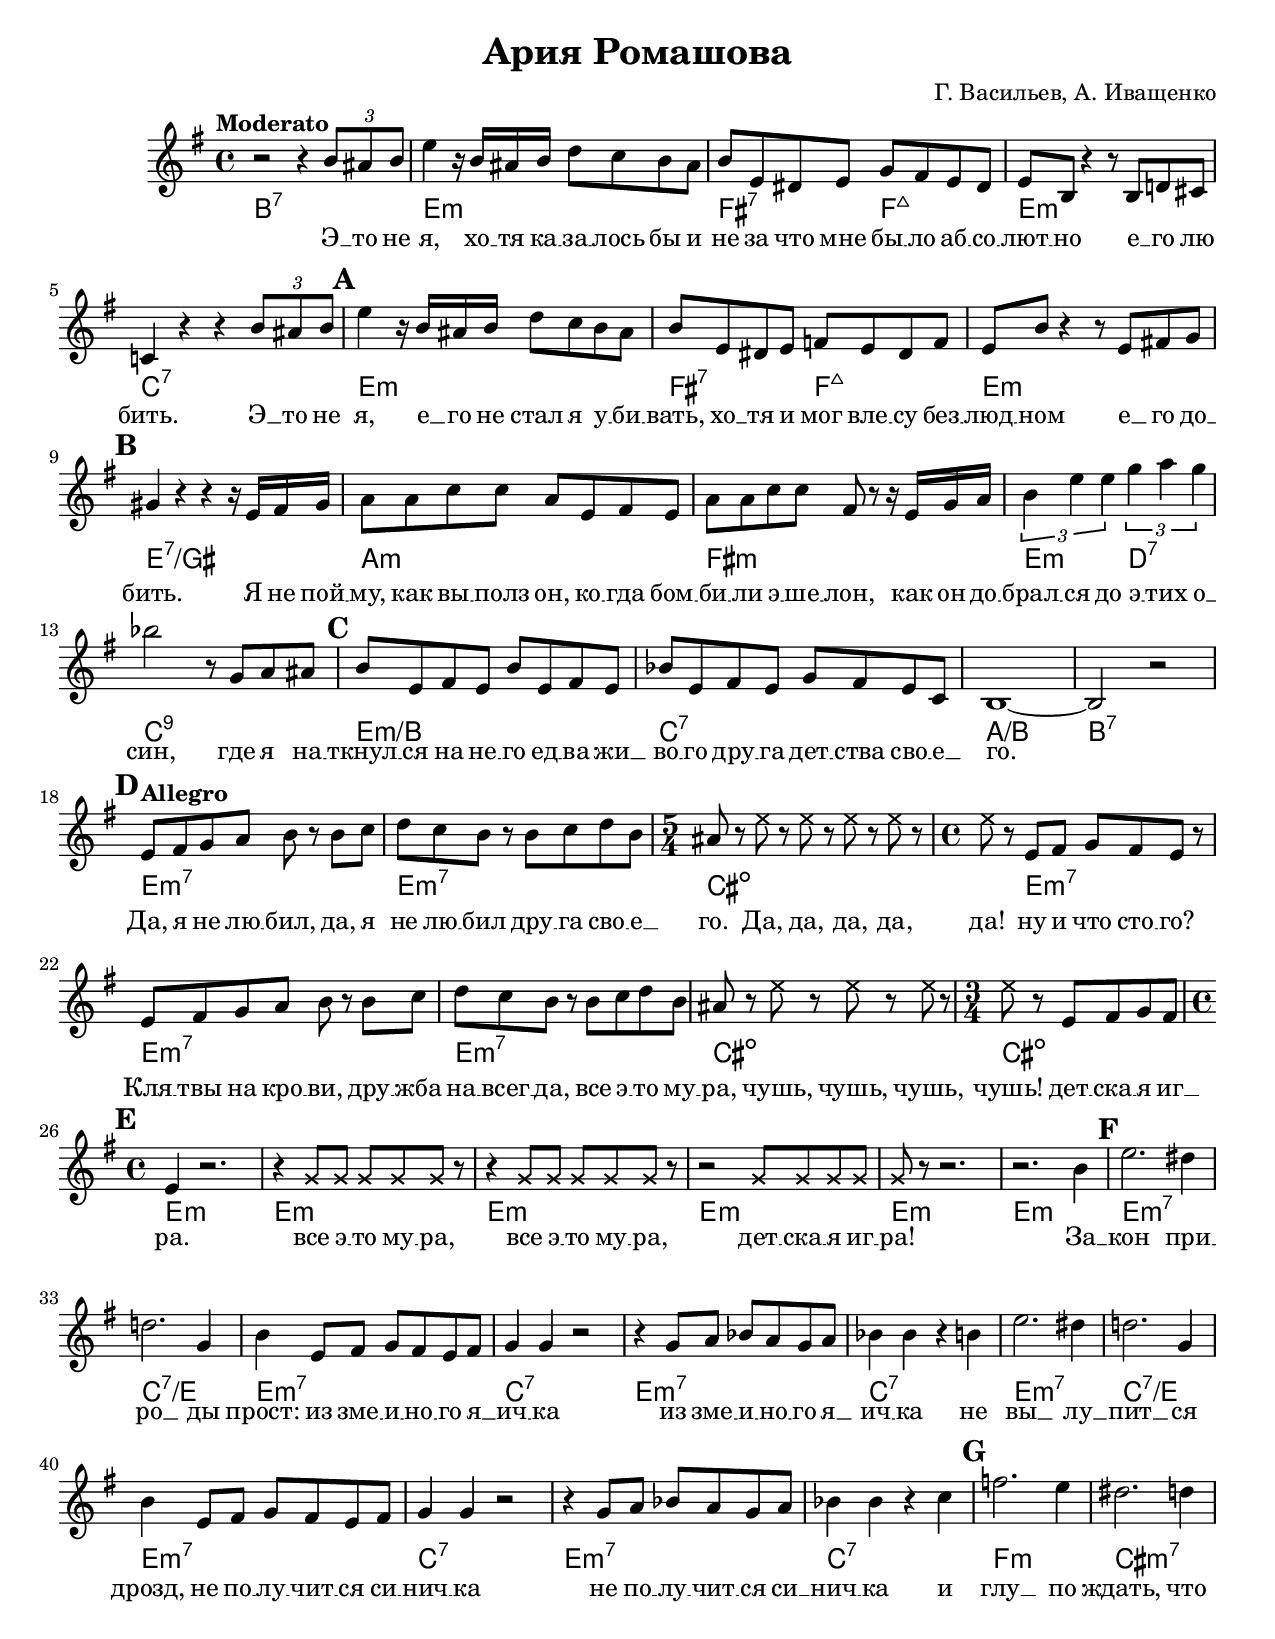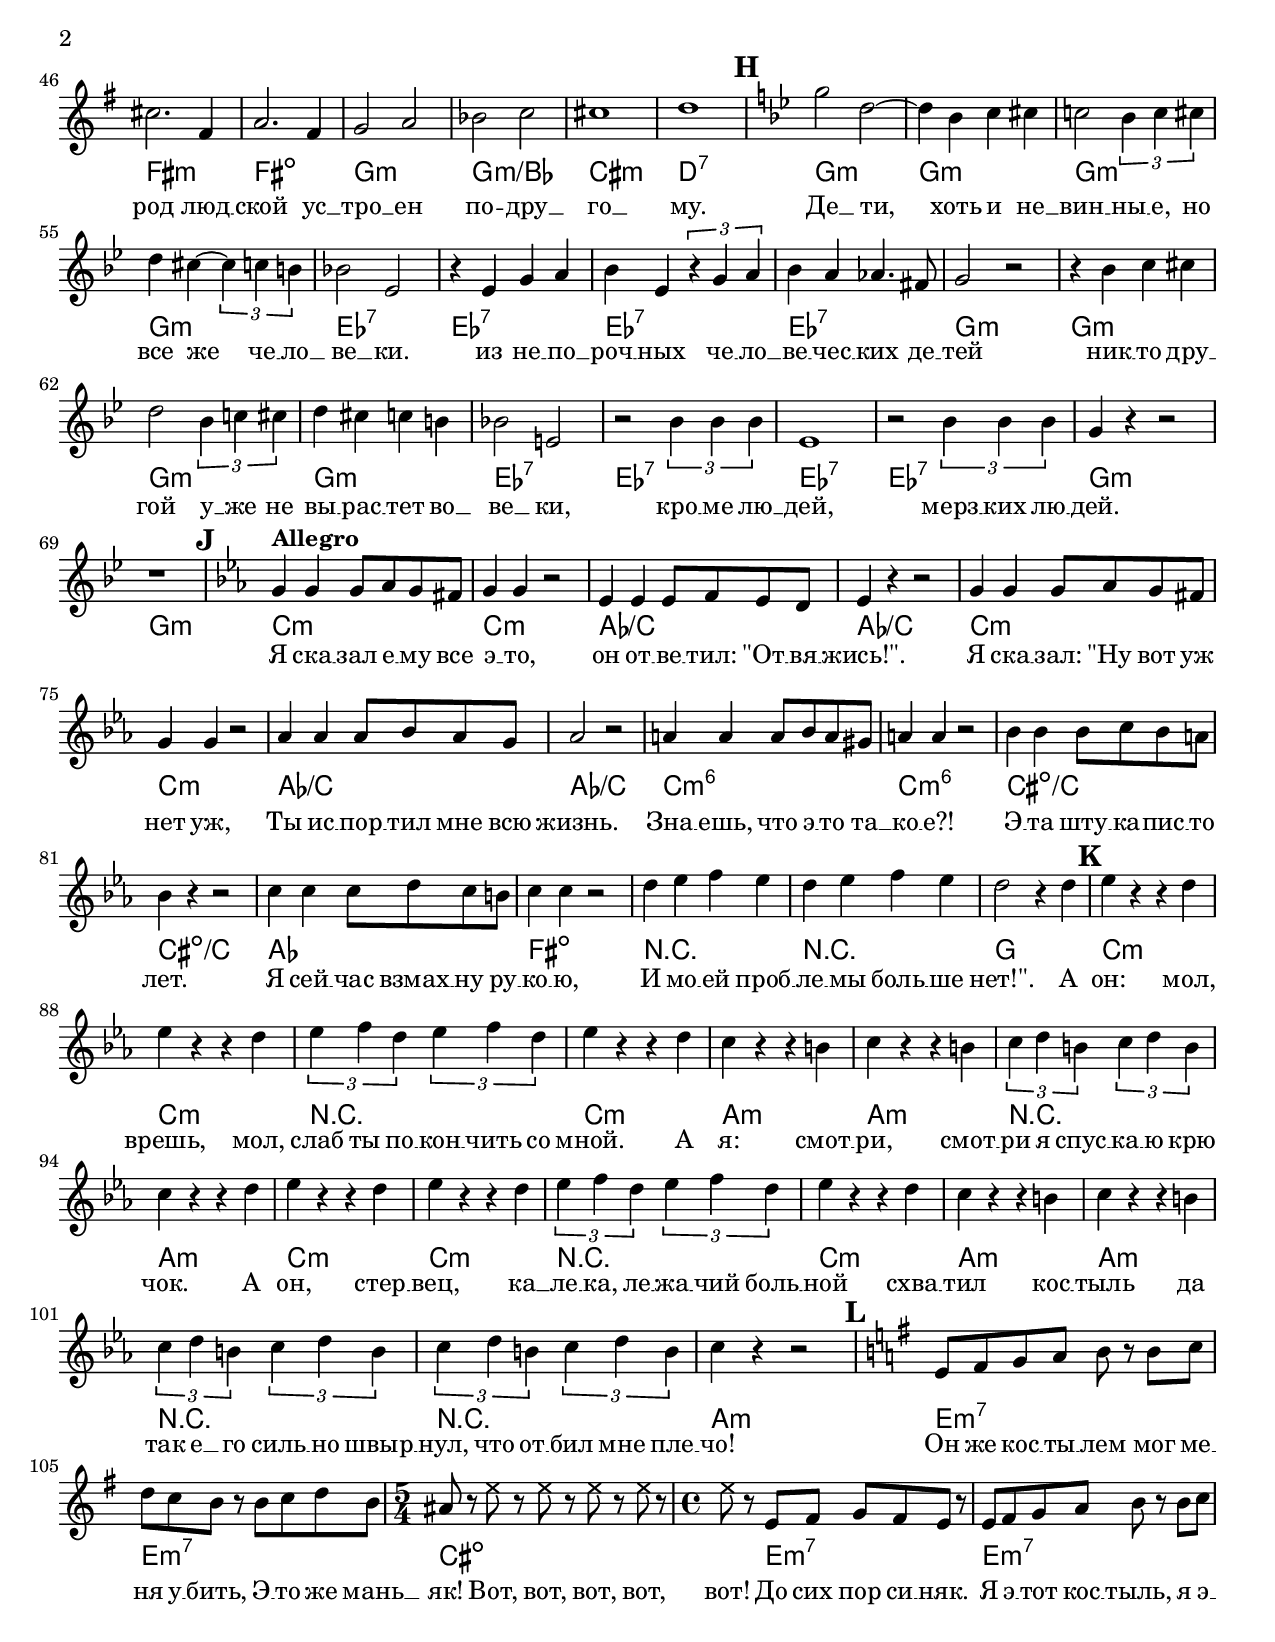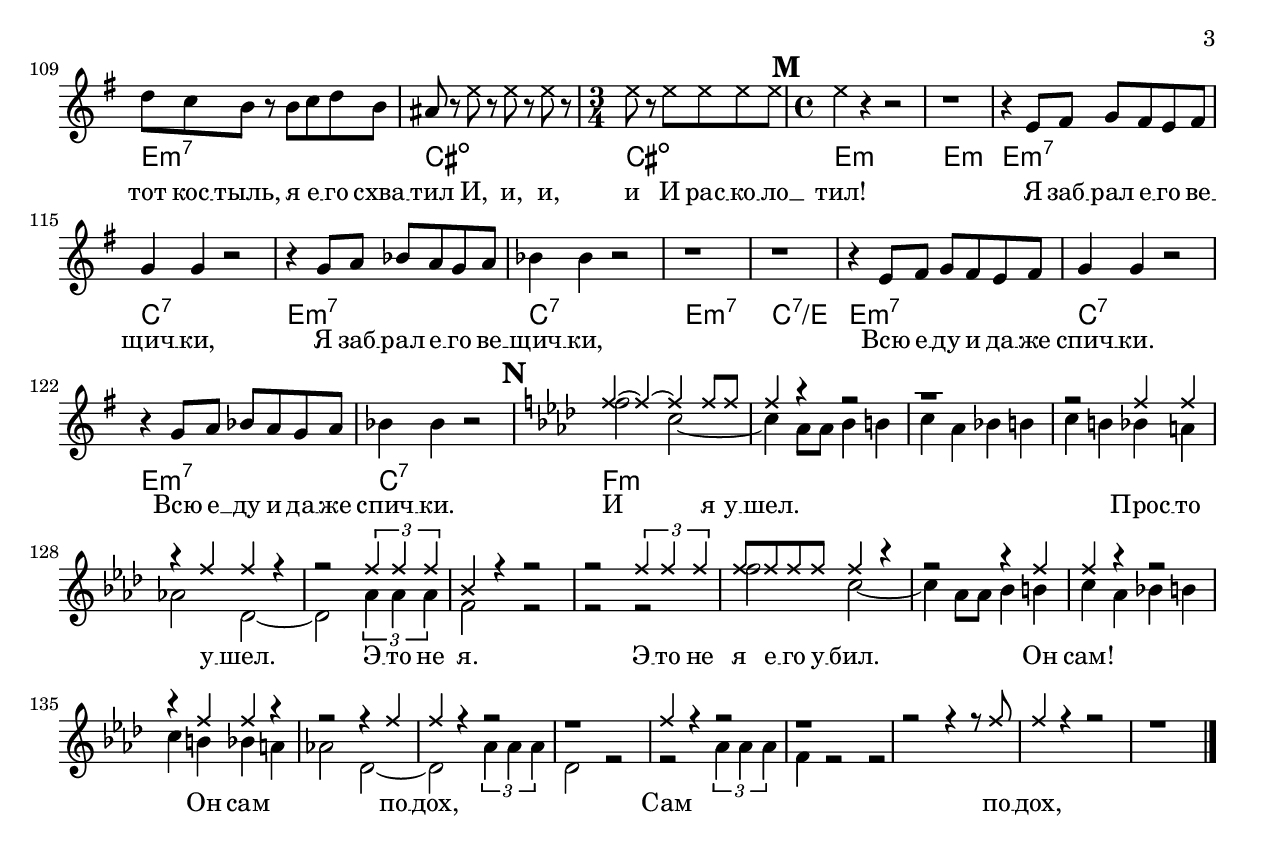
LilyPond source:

\version "2.22.0"


\paper {
  #(set-paper-size "letter")
}

scoreSetup = {
  \set Score.markFormatter = #format-mark-box-numbers
  \accidentalStyle modern
}


\header {
  title = "Ария Ромашова"
  composer = "Г. Васильев, А. Иващенко"
}

\score {

{

\scoreSetup

<<
  \chords {
    b1:7 e1:m fis2:7 f2:maj e1:m c1:7
    % 1
    e1:m fis2:7 f2:maj e1:m
    % 2
    e1:7/gis a1:m fis:m e2:m d2:7 c1:9
    % 3
    e1:m/b c1:7 a1:/b b1:7
    % 4 
    e1:m7 e1:m7 cis1.:dim e2.:m7 
    e1:m7 e1:m7 cis:dim~ cis2.:dim
    % 5
    e1:m e1:m e1:m e1:m e1:m e1:m
    % 6
    e1:m7 c:7/e e1:m7 c:7  e1:m7 c:7
    e1:m7 c:7/e e1:m7 c:7  e1:m7 c:7
    % 7
    f:m cis:m7 fis:m fis:dim
    g:m g:m/bes cis:m d:7
    % 8
    g:m g:m g:m g:m
    ees:7 ees:7 ees:7 ees:7
    g:m g:m g:m g:m
    ees:7 ees:7 ees:7 ees:7
    g:m g:m 
    % 9
    c:m c:m aes:/c aes:/c
    c:m c:m aes:/c aes:/c
    c:m6 c:m6 cis:dim/c  cis:dim/c 
    aes fis:dim r r g
    % 10
    c:m c:m r c:m
    a:m a:m r a:m
    c:m c:m r c:m
    a:m a:m r r a:m
    % 11
    e1:m7 e1:m7 cis1.:dim e2.:m7 
    e1:m7 e1:m7 cis:dim~ cis2.:dim
    % 12
    e1:m e:m
    e:m7 c:7 e:m7 c:7
    e:m7 c:7/e e:m7 c:7 e:m7 c:7
    % 13
    f:m
  }

  \relative {
    \tempo Moderato
    \key g \major
    r2 r4 \tuplet 3/2  { b'8 ais b } 
    e4 r16 b ais b d8 c b ais
    b8 e, dis e g fis e dis
    e8 b r4 r8 b8 d cis
    c4 r4 r4  \tuplet 3/2  { b'8 ais b } 
    
    % 1
    \mark \default
    e4 r16 b ais b d8 c b ais
    b8 e, dis e f e dis f
    e8 b' r4 r8 e,8 fis g

    % 2
    \mark \default
    gis4 r4 r4 r16 e16 fis16 gis16
    a8 a c c a e fis e
    a a c c fis, r r16 e g a 
    \tuplet 3/2 { b4 e e } \tuplet 3/2 { g a g }
    bes2 r8 g, a ais
    
    % 3
    \mark \default
    b8 e, fis e b' e, fis e
    bes' e, fis e g fis e c
    b1~ b2 r2

    % 4
    \mark \default
    \tempo Allegro
    e8 fis g a b r b c
    d c b r b c d b
    \time 5/4 ais8 r \xNote { e' r e r e r e r}
    \time 4/4 \xNote {e8} r e, fis g fis e r
    e fis g a b r b c
    d c b r b c d b
    ais r \xNote {e' r e r e r}
    \time 3/4 \xNote {e8} r e, fis g fis

    % 5
    \mark \default
    \time 4/4 e4 r2.
    r4 \xNote {g8 g g g g} r
    r4 \xNote {g8 g g g g} r
    r2 \xNote {g8 g g g}
    \xNote {g8} r8 r2.
    r2. b4

    % 6
    \mark \default
    e2. dis4
    d2.
    g,4 b4 e,8 fis g fis e fis
    g4 g4 r2
    r4 g8 a bes a g a 
    bes4 bes r b
    e2. dis4
    d2. g,4
    b4 e,8 fis g fis e fis
    g4 g r2
    r4 g8 a bes a g a
    bes4 bes r c

    % 7
    \mark \default
    f2. e4
    dis2. d4
    cis2. fis,4
    a2. fis4
    g2 a2
    bes2 c2
    cis1
    d1

    % 8
    \mark \default
    \key bes \major
    g2 d2~
    d4 bes c cis
    c2 \tuplet 3/2 {bes4 c cis}
    d4 cis~ \tuplet 3/2 {cis4 c4 b4}
    bes2 ees,2
    r4 ees g a
    bes4 ees, \tuplet 3/2 {r4 g a}
    bes4 a aes4. fis8
    g2 r2
    r4 bes c cis
    d2 \tuplet 3/2 {bes4 c cis}
    d4 cis c b
    bes2 e,2
    r2 \tuplet 3/2 {bes'4 bes bes}
    ees,1
    r2 \tuplet 3/2 {bes'4 bes bes}
    g4 r r2
    r1

    % 9
    \mark \default
    \key ees \major
    \tempo Allegro
    g4 g g8 aes g fis
    g4 g r2
    ees4 ees ees8 f ees d
    ees4 r4 r2
    g4 g g8 aes g fis
    g4 g r2
    aes4 aes aes8 bes aes g
    aes2 r2

    a4 a a8 bes a gis
    a4 a4 r2
    bes4 bes bes8 c bes a
    bes4 r4 r2

    c4 c c8 d c b
    c4 c r2
    d4 ees f ees 
    d ees f ees
    d2 r4 d4

    % 10
    \mark \default
    ees4 r4 r d
    ees4 r4 r d
    \tuplet 3/2 {ees4 f d} \tuplet 3/2 {ees4 f d}
    ees4 r4 r d
    c4 r r b
    c r r b
    \tuplet 3/2 {c d b} \tuplet 3/2 {c d b}
    c4 r r d
    ees4 r4 r4 d
    ees4 r4 r4 d
    \tuplet 3/2 {ees4 f d} \tuplet 3/2 {ees4 f d}
    ees4 r4 r d
    c4 r r b
    c4 r r b
    \tuplet 3/2 {c d b} \tuplet 3/2 {c d b}
    \tuplet 3/2 {c d b} \tuplet 3/2 {c d b}
    c4 r r2

    % 11
    \mark \default
    \key g \major
    e,8 fis g a b r b c
    d c b r b c d b
    \time 5/4 ais8 r \xNote { e' r e r e r e r}
    \time 4/4 \xNote {e} r e, fis g fis e r
    e fis g a b r b c
    d c b r b c d b
    ais8 r \xNote { e' r e r e r}
    \time 3/4 \xNote {e8 r e e e e}

    % 12
    \mark \default
    \time 4/4 \xNote {e4} r r2
    r1
    r4 e,8 fis g fis e fis
    g4 g r2
    r4 g8 a bes a g a
    bes4 bes r2
    r1
    r1
    r4 e,8 fis g fis e fis
    g4 g4 r2
    r4 g8 a bes a g a
    bes4 bes r2

    % 13
    \mark \default
    \key aes \major
      <<
      {
        \voiceOne
        \xNote { 
          f'4~ f~ f f8 f8
          f4 r4 r2
          r1
          r2
          f4 f4
          r f f r
          r2 \tuplet 3/2 { f4 f f }
          bes, r r2
          r2 \tuplet 3/2 { f'4 f f } 
          f8 f f f f4 r4
          r2 r4 f4
          f4 r4 r2
          r4 f f r4
          r2 r4 f4
          f4 r4 r2
          r1
          f4 r4 r2
          r1 r2 r4 r8 f8
          f4 r4 r2
          r1
        }
      }
      \new Voice {
        \voiceTwo
        f2 c2~
        c4 aes8 aes bes4 b4
        c4 aes bes b
        c b bes a
        aes2 des,2~
        des2 \tuplet 3/2 { aes'4 aes aes }
        f2 r2
        r2 r2

        f'2 c2~
        c4 aes8 aes bes4 b4
        c4 aes bes b
        c b bes a
        aes2 des,2~
        des2 \tuplet 3/2 { aes'4 aes aes }
        des,2 r2
        r2  \tuplet 3/2 { aes'4 aes aes }
        f4 r2 r2
      }
      >>
      \oneVoice

    % \fine
    \bar "|."
  }

  \addlyrics {
    % 1
    Э __ то не я, хо __ тя ка __ за __ лось бы и не за что мне бы __ ло аб __ со __ лют __ но
    e __ го лю __ бить.
    Э __ то не я, е __ го не стал я у __ би __ вать, хо __ тя и мог вле __ су без __ люд __ ном
    e __ го до __ бить.    

    % 2
    Я не пой __ му, как вы __ полз он,
    ко __ гда бом __ би __ ли э __ ше __ лон,
    как он до __ брал __ ся до э __ тих о __ син,
    % 3
    где я на __ ткнул __ ся на не __ го
    ед __ ва жи __ во __ го дру __ га дет __ ства сво __ е __ го.

    % 4
    Да, я не лю __ бил, да, я не лю __ бил
    дру __ га сво __ е __ го. Да, да, да, да, да!
    ну и что сто __ го?
    Кля __ твы на кро __ ви, дру __ жба на __ всег __ да,
    все э __ то му __ ра,
    чушь, чушь, чушь, чушь!
    дет __ ска __ я иг __ ра.

    % 5
    все э __ то му __ ра, все э __ то му __ ра,
    дет __ ска __ я иг __ ра!

    % 6
    За __ кон при __ ро __ ды прост:
    из зме __ и __ но __ го я __ ич __ ка
    из зме __ и __ но __ го я __ ич __ ка
    не вы __ лу __ пит __ ся дрозд,
    не по __ лу __ чит __ ся си __ нич __ ка
    не по __ лу __ чит __ ся си __ нич __ ка

    % 7
    и глу __ по ждать, что род люд __ ской ус __ тро __ ен по -- дру __ го __ му.

    % 8
    Де __ ти, хоть и не __ вин __ ны __ е, но все же че __ ло __ ве __ ки.
    из не __ по __ роч __ ных че __ ло __ ве __ чес __ ких де __ тей
    ник __ то дру __ гой у __ же не вы __ рас __ тет во __ ве __ ки,
    кро __ ме лю __ дей, мерз __ ких лю __ дей.

    % 9
    Я ска __ зал е __ му все э __ то,
    он от __ ве __ тил: "\"От" __ вя __ "жись!\"."
    Я ска __ зал: "\"Ну" вот уж нет уж,
    Ты ис __ пор __ тил мне всю жизнь.
    Зна __ ешь, что э __ то та __ ко __ е?!
    Э __ та шту __ ка -- пис __ то __ лет.
    Я сей __ час взмах __ ну ру __ ко __ ю,
    И мо __ ей проб __ ле __ мы боль __ ше "нет!\"."

    % 10
    А он: мол, врешь, мол, слаб ты по __ кон __ чить со мной.
    А я: смот __ ри, смот __ ри я спус __ ка __ ю крю __ чок.
    А он, стер __ вец, ка __ ле __ ка, ле __ жа __ чий боль __ ной
    cхва __ тил кос __ тыль да так е __ го силь __ но швыр __ нул,
    что от __ бил мне пле __ чо!

    % 11
    Он же кос __ ты __ лем мог ме __ ня у __ бить,
    Э __ то же мань __ як!
    Вот, вот, вот, вот, вот!
    До сих пор си __ няк.
    Я э __ тот кос __ тыль, я э __ тот кос __ тыль, я е __ го схва __ тил
    И, и, и, и
    И рас __ ко __ ло __ тил!

    % 12
    Я заб __ рал е __ го ве __ щич __ ки,
    Я заб __ рал е __ го ве __ щич __ ки,
    Всю е __ ду и да __ же спич __ ки.
    Всю е __ ду и да __ же спич __ ки.

    % 13
    И я у __ шел. Прос __ то у __ шел.
    Э __ то не я.
    Э __ то не я е __ го у __ бил.
    Он сам! Он сам по __ дох,
    Сам по __ дох, по __ дох.
  }
>>

} % Staff

} % score